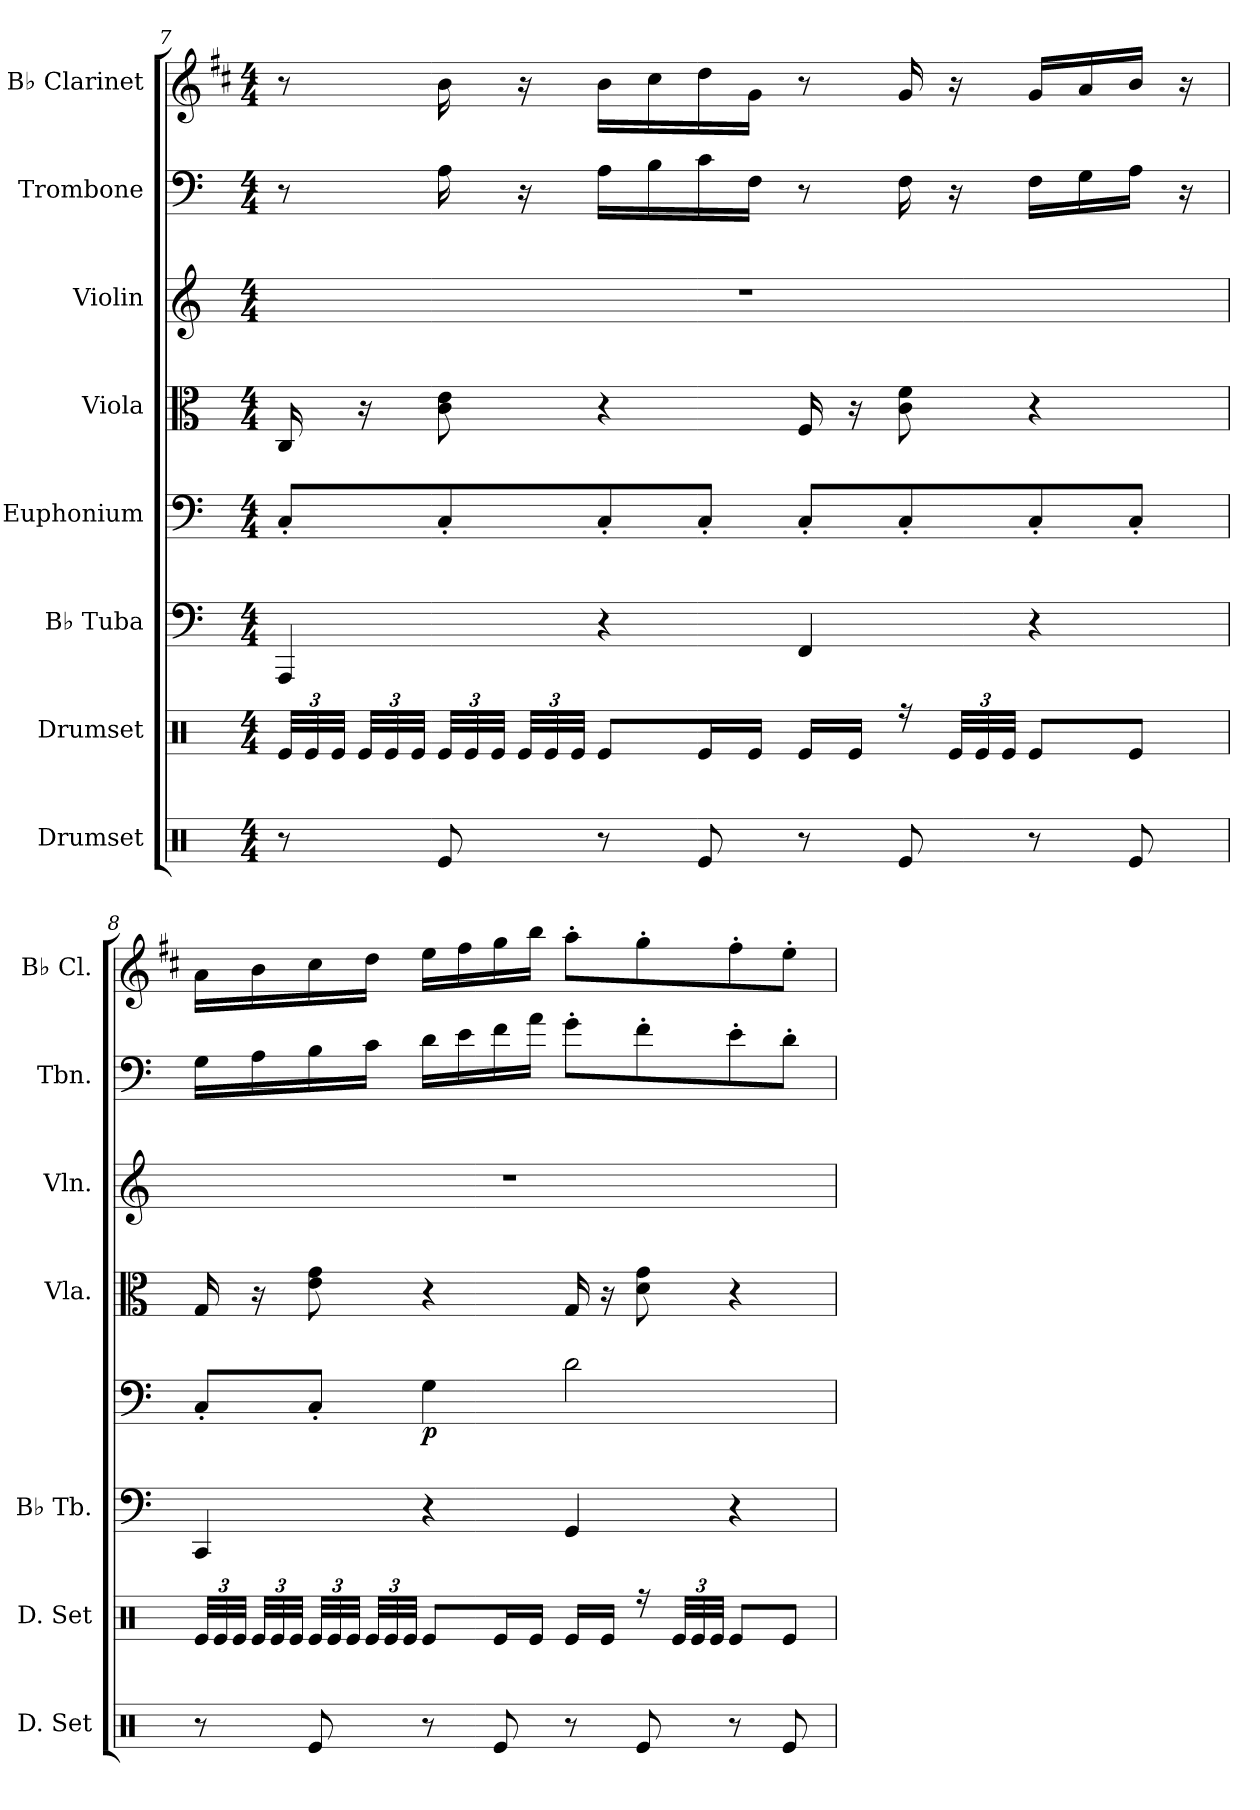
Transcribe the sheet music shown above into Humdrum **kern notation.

**kern	**kern	**kern	**kern	**dynam	**kern	**kern	**kern	**kern
*part8	*part7	*part6	*part5	*part5	*part4	*part3	*part2	*part1
*staff8	*staff7	*staff6	*staff5	*staff5	*staff4	*staff3	*staff2	*staff1
*I"Drumset	*I"Drumset	*I"B♭ Tuba	*I"Euphonium	*	*I"Viola	*I"Violin	*I"Trombone	*I"B♭ Clarinet
*I'D. Set	*I'D. Set	*I'B♭ Tb.	*	*	*I'Vla.	*I'Vln.	*I'Tbn.	*I'B♭ Cl.
!!LO:PB:g=z
*clefX	*clefX	*clefF4	*clefF4	*	*clefC3	*clefG2	*clefF4	*clefG2
*	*	*	*	*	*	*	*	*ITrd1c2
*k[]	*k[]	*k[]	*k[]	*	*k[]	*k[]	*k[]	*k[]
*M4/4	*M4/4	*M4/4	*M4/4	*	*M4/4	*M4/4	*M4/4	*M4/4
*	*Xbrackettup	*	*	*	*	*	*	*
=7	=7	=7	=7	=7	=7	=7	=7	=7
8r	48Re/LLL	4AAA/	8C'/L	.	16C/	1r	8r	8r
.	48Re/	.	.	.	.	.	.	.
.	48Re/JJJ	.	.	.	.	.	.	.
.	48Re/LLL	.	.	.	16r	.	.	.
.	48Re/	.	.	.	.	.	.	.
.	48Re/JJJ	.	.	.	.	.	.	.
8Re/	48Re/LLL	.	8C'/	.	8c\ 8e\	.	16A\	16a\
.	48Re/	.	.	.	.	.	.	.
.	48Re/JJJ	.	.	.	.	.	.	.
.	48Re/LLL	.	.	.	.	.	16r	16r
.	48Re/	.	.	.	.	.	.	.
.	48Re/JJJ	.	.	.	.	.	.	.
8r	8Re/L	4r	8C'/	.	4r	.	16A\LL	16a\LL
.	.	.	.	.	.	.	16B\	16b\
8Re/	16Re/L	.	8C'/J	.	.	.	16c\	16cc\
.	16Re/JJ	.	.	.	.	.	16F\JJ	16f\JJ
8r	16Re/LL	4FF/	8C'/L	.	16F/	.	8r	8r
.	16Re/JJ	.	.	.	16r	.	.	.
8Re/	16rff	.	8C'/	.	8c\ 8f\	.	16F\	16f/
.	48Re/LLL	.	.	.	.	.	16r	16r
.	48Re/	.	.	.	.	.	.	.
.	48Re/JJJ	.	.	.	.	.	.	.
8r	8Re/L	4r	8C'/	.	4r	.	16F\LL	16f/LL
.	.	.	.	.	.	.	16G\	16g/
8Re/	8Re/J	.	8C'/J	.	.	.	16A\JJ	16a/JJ
.	.	.	.	.	.	.	16r	16r
!!LO:LB:g=z
=8	=8	=8	=8	=8	=8	=8	=8	=8
8r	48Re/LLL	4CC/	8C'/L	.	16G/	1r	16G\LL	16g\LL
.	48Re/	.	.	.	.	.	.	.
.	48Re/JJJ	.	.	.	.	.	.	.
.	48Re/LLL	.	.	.	16r	.	16A\	16a\
.	48Re/	.	.	.	.	.	.	.
.	48Re/JJJ	.	.	.	.	.	.	.
8Re/	48Re/LLL	.	8C'/J	.	8e\ 8g\	.	16B\	16b\
.	48Re/	.	.	.	.	.	.	.
.	48Re/JJJ	.	.	.	.	.	.	.
.	48Re/LLL	.	.	.	.	.	16c\JJ	16cc\JJ
.	48Re/	.	.	.	.	.	.	.
.	48Re/JJJ	.	.	.	.	.	.	.
!	!	!	!	!LO:DY:b	!	!	!	!
8r	8Re/L	4r	4G\	p	4r	.	16d\LL	16dd\LL
.	.	.	.	.	.	.	16e\	16ee\
8Re/	16Re/L	.	.	.	.	.	16f\	16ff\
.	16Re/JJ	.	.	.	.	.	16a\JJ	16aa\JJ
8r	16Re/LL	4GG/	2d\	.	16G/	.	8g'\L	8gg'\L
.	16Re/JJ	.	.	.	16r	.	.	.
8Re/	16rff	.	.	.	8d\ 8g\	.	8f'\	8ff'\
.	48Re/LLL	.	.	.	.	.	.	.
.	48Re/	.	.	.	.	.	.	.
.	48Re/JJJ	.	.	.	.	.	.	.
8r	8Re/L	4r	.	.	4r	.	8e'\	8ee'\
8Re/	8Re/J	.	.	.	.	.	8d'\J	8dd'\J
=	=	=	=	=	=	=	=	=
*-	*-	*-	*-	*-	*-	*-	*-	*-
